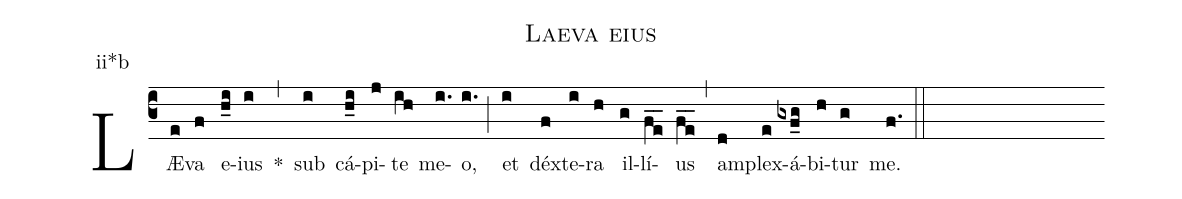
name: Laeva eius;
annotation: ii*b;
mode: 2;
%%
(c3)
LÆ(e)va(f) e(h_i)ius(i) *(,)
sub(i) cá(h_i)pi(j)te(ih) me(i.)o,(i.) (;)
et(i) déx(f)te(i)ra(h) il(g)lí(f_e_)us(f_e_) (,)
am(d)plex(e)á(gxf_g)bi(h)tur(g) me.(f.) (::)
